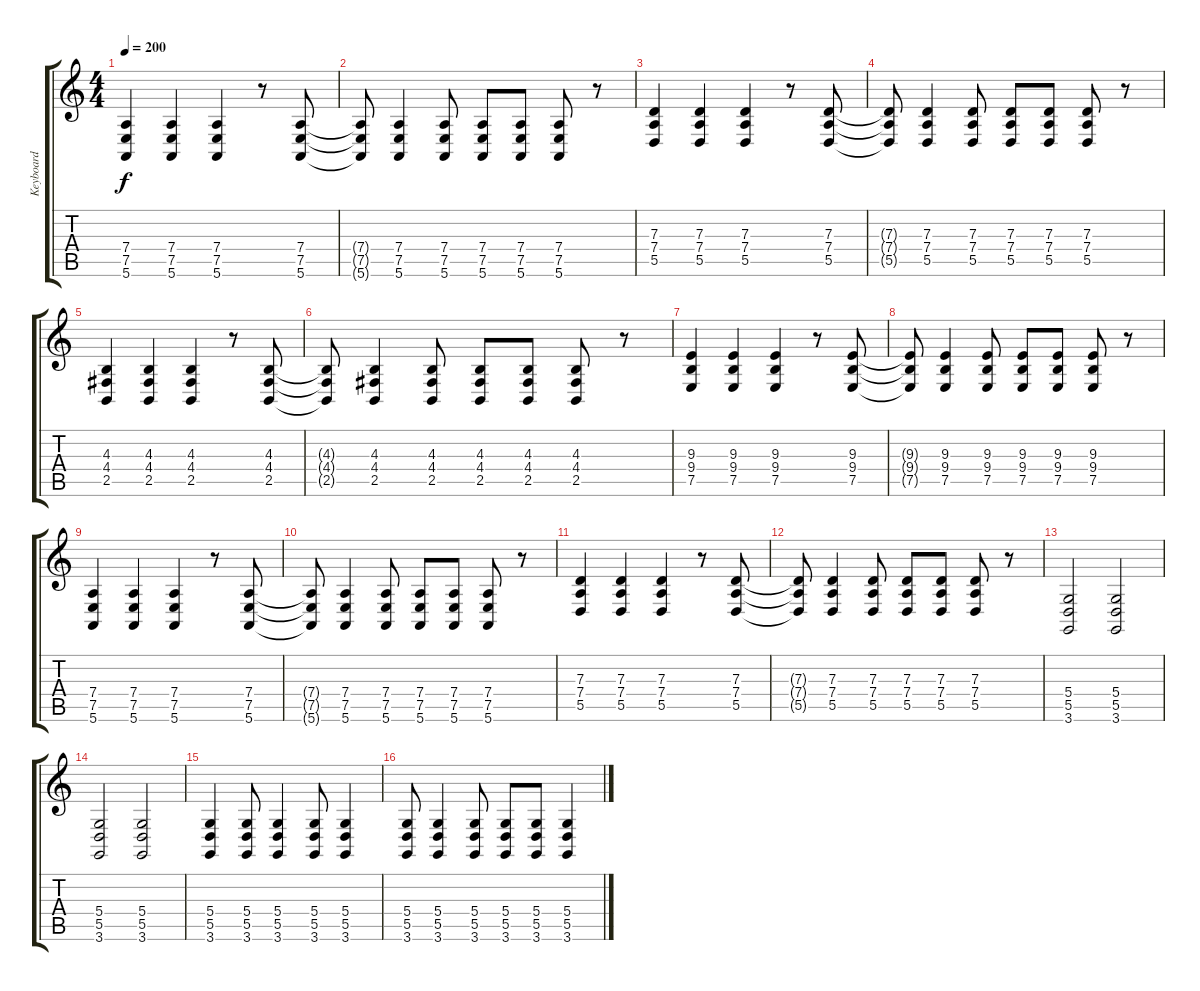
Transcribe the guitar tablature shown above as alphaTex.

\track ("Keyboard" "Keyboard") {instrument acousticgrandpiano}
\staff {score tabs}
\tuning (E4 B3 G3 D3 A2 E2) {hide}
\ts (4 4)
\tempo 200
\clef g2
\ks c
(7.4 7.5 5.6).4{dy f} (7.4 7.5 5.6).4 (7.4 7.5 5.6).4 r.8 (7.4 7.5 5.6).8 |
(7.4{t} 7.5{t} 5.6{t}).8 (7.4 7.5 5.6).4 (7.4 7.5 5.6).8 (7.4 7.5 5.6).8 (7.4 7.5 5.6).8 (7.4 7.5 5.6).8 r.8 |
(7.3 7.4 5.5).4 (7.3 7.4 5.5).4 (7.3 7.4 5.5).4 r.8 (7.3 7.4 5.5).8 |
(7.3{t} 7.4{t} 5.5{t}).8 (7.3 7.4 5.5).4 (7.3 7.4 5.5).8 (7.3 7.4 5.5).8 (7.3 7.4 5.5).8 (7.3 7.4 5.5).8 r.8 |
(4.3 4.4 2.5).4 (4.3 4.4 2.5).4 (4.3 4.4 2.5).4 r.8 (4.3 4.4 2.5).8 |
(4.3{t} 4.4{t} 2.5{t}).8 (4.3 4.4 2.5).4 (4.3 4.4 2.5).8 (4.3 4.4 2.5).8 (4.3 4.4 2.5).8 (4.3 4.4 2.5).8 r.8 |
(9.3 9.4 7.5).4 (9.3 9.4 7.5).4 (9.3 9.4 7.5).4 r.8 (9.3 9.4 7.5).8 |
(9.3{t} 9.4{t} 7.5{t}).8 (9.3 9.4 7.5).4 (9.3 9.4 7.5).8 (9.3 9.4 7.5).8 (9.3 9.4 7.5).8 (9.3 9.4 7.5).8 r.8 |
(7.4 7.5 5.6).4 (7.4 7.5 5.6).4 (7.4 7.5 5.6).4 r.8 (7.4 7.5 5.6).8 |
(7.4{t} 7.5{t} 5.6{t}).8 (7.4 7.5 5.6).4 (7.4 7.5 5.6).8 (7.4 7.5 5.6).8 (7.4 7.5 5.6).8 (7.4 7.5 5.6).8 r.8 |
(7.3 7.4 5.5).4 (7.3 7.4 5.5).4 (7.3 7.4 5.5).4 r.8 (7.3 7.4 5.5).8 |
(7.3{t} 7.4{t} 5.5{t}).8 (7.3 7.4 5.5).4 (7.3 7.4 5.5).8 (7.3 7.4 5.5).8 (7.3 7.4 5.5).8 (7.3 7.4 5.5).8 r.8 |
(5.4 5.5 3.6).2 (5.4 5.5 3.6).2 |
(5.4 5.5 3.6).2 (5.4 5.5 3.6).2 |
(5.4 5.5 3.6).4 (5.4 5.5 3.6).8 (5.4 5.5 3.6).4 (5.4 5.5 3.6).8 (5.4 5.5 3.6).4 |
(5.4 5.5 3.6).8 (5.4 5.5 3.6).4 (5.4 5.5 3.6).8 (5.4 5.5 3.6).8 (5.4 5.5 3.6).8 (5.4 5.5 3.6).4
